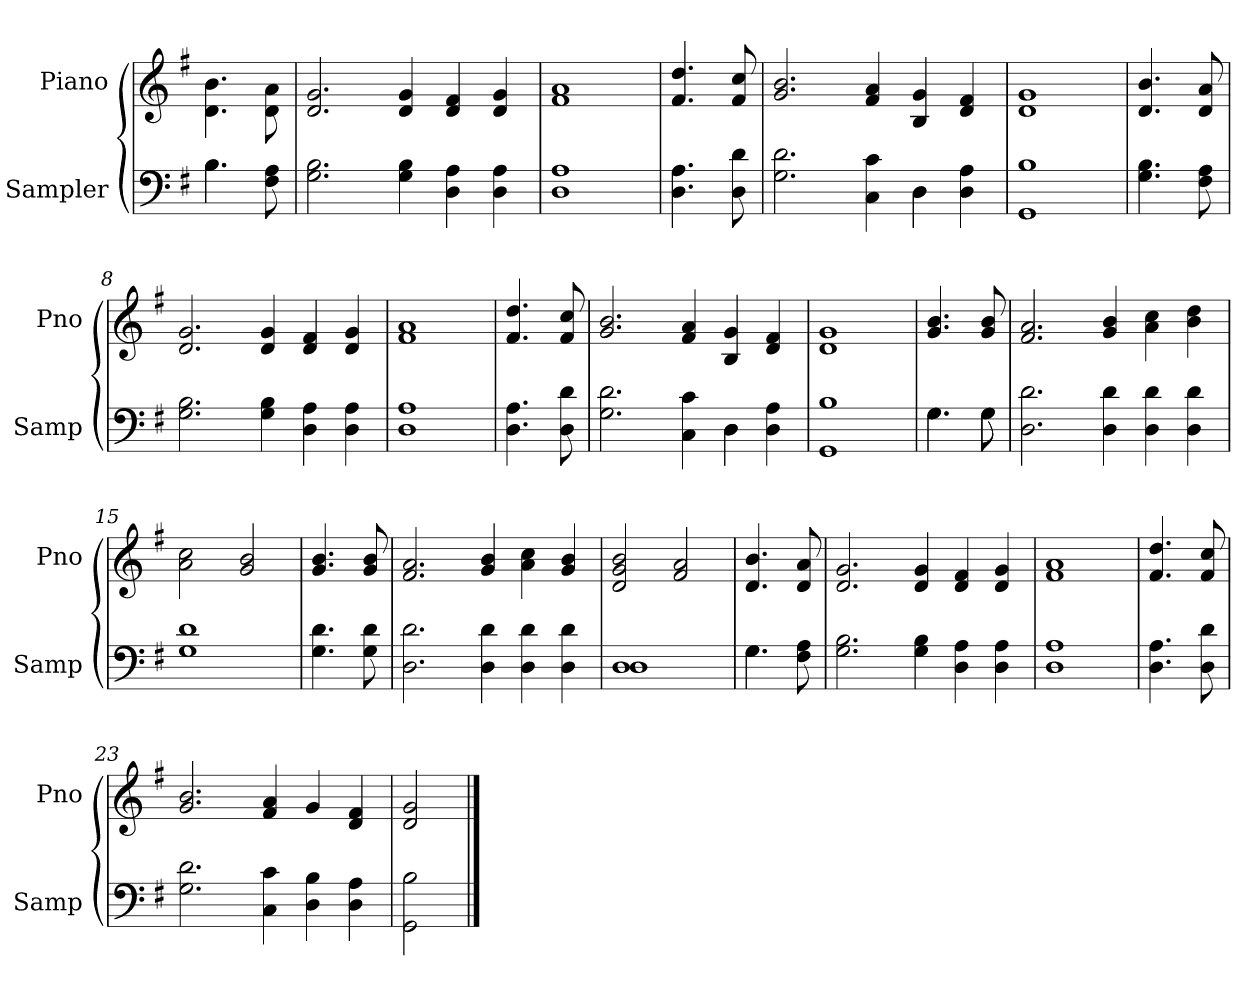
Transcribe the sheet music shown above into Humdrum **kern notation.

**kern	**kern
*part2	*part1
*staff2	*staff1
*I"Sampler	*I"Piano
*I'Samp	*I'Pno
*clefF4	*clefG2
*k[f#]	*k[f#]
*G:	*G:
=1	=1
*^	*
4.B\	4.B	4.d\ 4.b\
8F# 8A	8ryy	8d\ 8a\
*v	*v	*
=2	=2
2.G 2.B	2.d 2.g
4G 4B	4d 4g
4D 4A	4d 4f#
4D 4A	4d 4g
=3	=3
1D 1A	1f# 1a
=4	=4
4.D 4.A	4.f# 4.dd
8D 8d	8f# 8cc
=5	=5
*^	*
2.G 2.d	1ryy	2.g 2.b
4C 4c	.	4f# 4a
4D\	4D	4B 4g
4D 4A	4ryy	4d 4f#
*v	*v	*
=6	=6
1GG 1B	1d 1g
=7	=7
4.G 4.B	4.d 4.b
8F# 8A	8d 8a
=8	=8
2.G 2.B	2.d 2.g
4G 4B	4d 4g
4D 4A	4d 4f#
4D 4A	4d 4g
=9	=9
1D 1A	1f# 1a
=10	=10
4.D 4.A	4.f# 4.dd
8D 8d	8f# 8cc
=11	=11
*^	*
2.G 2.d	1ryy	2.g 2.b
4C 4c	.	4f# 4a
4D\	4D	4B 4g
4D 4A	4ryy	4d 4f#
*v	*v	*
=12	=12
1GG 1B	1d 1g
=13	=13
*^	*
4.G\	4.G	4.g 4.b
8G\	8G	8g 8b
*v	*v	*
=14	=14
2.D 2.d	2.f# 2.a
4D 4d	4g 4b
4D 4d	4a 4cc
4D 4d	4b 4dd
=15	=15
1G 1d	2a 2cc
.	2g 2b
=16	=16
4.G 4.d	4.g 4.b
8G 8d	8g 8b
=17	=17
2.D 2.d	2.f# 2.a
4D 4d	4g 4b
4D 4d	4a 4cc
4D 4d	4g 4b
=18	=18
*^	*
1D/	1D	2d 2g 2b
.	.	2f# 2a
=19	=19	=19
4.G\	4.G	4.d 4.b
8F# 8A	8ryy	8d 8a
*v	*v	*
=20	=20
2.G 2.B	2.d 2.g
4G 4B	4d 4g
4D\ 4A\	4d 4f#
4D 4A	4d 4g
=21	=21
1D 1A	1f# 1a
=22	=22
4.D 4.A	4.f# 4.dd
8D 8d	8f# 8cc
=23	=23
2.G 2.d	2.g 2.b
4C 4c	4f# 4a
4D 4B	4g
4D 4A	4d 4f#
=24	=24
2GG 2B	2d 2g
==	==
*-	*-
